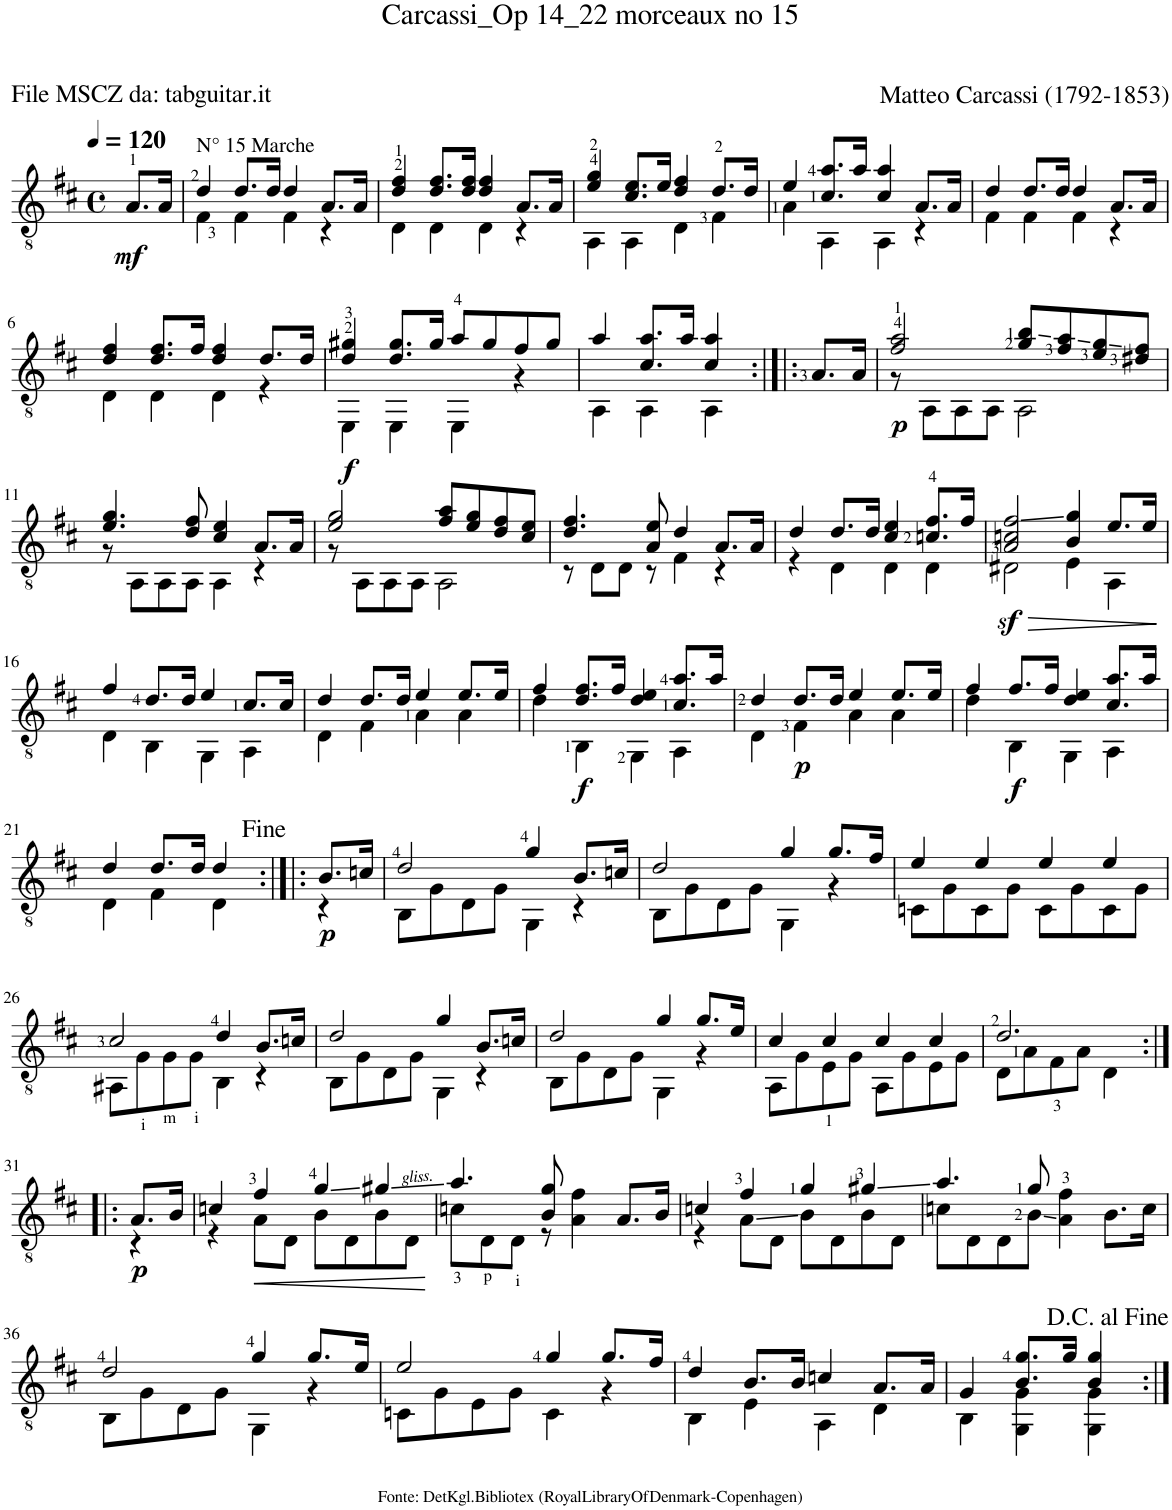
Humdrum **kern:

**kern	**dynam
*part1	*part1
*staff1	*staff1
*I"Guitar	*
*I'Guit.	*
*clefGv2	*
*k[f#c#]	*
*M4/4	*
*met(c)	*
*MM120	*
=	=
!	!LO:DY:b
8.A/L	mf
16A/Jk	.
=1	=1
*^	*
!LO:TX:a:t=N° 15 Marche	!	!
4d/	4F#\	.
8.d/L	4F#\	.
16d/Jk	.	.
4d/	4F#\	.
8.A/L	4r	.
16A/Jk	.	.
=2	=2	=2
4d/ 4f#/	4D\	.
8.d/ 8.f#/L	4D\	.
16d/ 16f#/Jk	.	.
4d/ 4f#/	4D\	.
8.A/L	4r	.
16A/Jk	.	.
=3	=3	=3
4e/ 4g/	4AA\	.
8.c#/ 8.e/L	4AA\	.
16e/Jk	.	.
4d/ 4f#/	4D\	.
8.d/L	4F#\	.
16d/Jk	.	.
=4	=4	=4
4e/	4A\	.
8.c#/ 8.a/L	4AA\	.
16a/Jk	.	.
4c#/ 4a/	4AA\	.
8.A/L	4r	.
16A/Jk	.	.
=5	=5	=5
4d/	4F#\	.
8.d/L	4F#\	.
16d/Jk	.	.
4d/	4F#\	.
8.A/L	4r	.
16A/Jk	.	.
!!LO:LB:g=z	!!
=6	=6	=6
4d/ 4f#/	4D\	.
8.d/ 8.f#/L	4D\	.
16f#/Jk	.	.
4d/ 4f#/	4D\	.
8.d/L	4r	.
16d/Jk	.	.
=7	=7	=7
!	!	!LO:DY:b
4d/ 4g#X/	4EE\	f
8.d/ 8.g#/L	4EE\	.
16g#/Jk	.	.
8a/L	4EE\	.
8g#/	.	.
8f#/	4r	.
8g#/J	.	.
=8	=8	=8
4a/	4AA\	.
8.c#/ 8.a/L	4AA\	.
16a/Jk	.	.
4c#/ 4a/	4AA\	.
*v	*v	*
=9:|!|:	=9:|!|:
8.A/L	.
16A/Jk	.
=10	=10
*^	*
!	!	!LO:DY:b
2f#/ 2a/	8r	p
.	8AA\L	.
.	8AA\	.
.	8AA\J	.
8g/ 8b/L	2AA\	.
8f#/ 8a/	.	.
8e/ 8g/	.	.
8d#X/ 8f#/J	.	.
!!LO:LB:g=z	!!
=11	=11	=11
4.e/ 4.g/	8r	.
.	8AA\L	.
.	8AA\	.
8d/ 8f#/	8AA\J	.
4c#/ 4e/	4AA\	.
8.A/L	4r	.
16A/Jk	.	.
=12	=12	=12
2e/ 2g/	8r	.
.	8AA\L	.
.	8AA\	.
.	8AA\J	.
8f#/ 8a/L	2AA\	.
8e/ 8g/	.	.
8d/ 8f#/	.	.
8c#/ 8e/J	.	.
=13	=13	=13
4.d/ 4.f#/	8r	.
.	8D\L	.
.	8D\J	.
8A/ 8e/	8r	.
4d/	4F#\	.
8.A/L	4r	.
16A/Jk	.	.
=14	=14	=14
4d/	4r	.
8.d/L	4D\	.
16d/Jk	.	.
4c#/ 4e/	4D\	.
8.cn/ 8.f#/L	4D\	.
16f#/Jk	.	.
=15	=15	=15
!	!	!LO:HP:b
!	!	!LO:DY:n=1:b
2A/ 2cn/ 2f#/	2D#X\	> sf
4B/ 4g/	4E\	.
8.e/L	4AA\	.
16e/Jk	.	.
*v	*v	*
.	]
!!LO:LB:g=z
=16	=16
*^	*
4f#/	4D\	.
8.d/L	4BB\	.
16d/Jk	.	.
4e/	4GG\	.
8.c#/L	4AA\	.
16c#/Jk	.	.
=17	=17	=17
4d/	4D\	.
8.d/L	4F#\	.
16d/Jk	.	.
4e/	4A\	.
8.e/L	4A\	.
16e/Jk	.	.
=18	=18	=18
4f#/	4d\	.
!	!	!LO:DY:b
8.d/ 8.f#/L	4BB\	f
16f#/Jk	.	.
4d/ 4e/	4GG\	.
8.c#/ 8.a/L	4AA\	.
16a/Jk	.	.
=19	=19	=19
4d/	4D\	.
!	!	!LO:DY:b
8.d/L	4F#\	p
16d/Jk	.	.
4e/	4A\	.
8.e/L	4A\	.
16e/Jk	.	.
=20	=20	=20
4f#/	4d\	.
!	!	!LO:DY:b
8.f#/L	4BB\	f
16f#/Jk	.	.
4d/ 4e/	4GG\	.
8.c#/ 8.a/L	4AA\	.
16a/Jk	.	.
!!LO:LB:g=z	!!
=21	=21	=21
4d/	4D\	.
8.d/L	4F#\	.
16d/Jk	.	.
4d/	4D\	.
=22:|!|:	=22:|!|:	=22:|!|:
!	!	!LO:DY:b
8.B/L	4r	p
16cn/Jk	.	.
=23	=23	=23
2d/	8BB\L	.
.	8G\	.
.	8D\	.
.	8G\J	.
4g/	4GG\	.
8.B/L	4r	.
16cn/Jk	.	.
=24	=24	=24
2d/	8BB\L	.
.	8G\	.
.	8D\	.
.	8G\J	.
4g/	4GG\	.
8.g/L	4r	.
16f#/Jk	.	.
=25	=25	=25
4e/	8Cn\L	.
.	8G\	.
4e/	8C\	.
.	8G\J	.
4e/	8C\L	.
.	8G\	.
4e/	8C\	.
.	8G\J	.
!!LO:LB:g=z	!!
=26	=26	=26
2c#/	8AA#X\L	.
.	8G\	.
.	8G\	.
.	8G\J	.
4d/	4BB\	.
8.B/L	4r	.
16cn/Jk	.	.
=27	=27	=27
2d/	8BB\L	.
.	8G\	.
.	8D\	.
.	8G\J	.
4g/	4GG\	.
8.B/L	4r	.
16cn/Jk	.	.
=28	=28	=28
2d/	8BB\L	.
.	8G\	.
.	8D\	.
.	8G\J	.
4g/	4GG\	.
8.g/L	4r	.
16e/Jk	.	.
=29	=29	=29
4c#/	8AA\L	.
.	8G\	.
4c#/	8E\	.
.	8G\J	.
4c#/	8AA\L	.
.	8G\	.
4c#/	8E\	.
.	8G\J	.
=30	=30	=30
2.d/	8D\L	.
.	8A\	.
.	8F#\	.
.	8A\J	.
.	4D\	.
!!LO:LB:g=z	!!
=31:|!|:	=31:|!|:	=31:|!|:
!	!	!LO:DY:b
8.A/L	4r	p
16B/Jk	.	.
=32	=32	=32
4cn/	4r	.
!	!	!LO:HP:b
4f#/	8A\L	<
.	8D\J	.
4g/	8B\L	.
.	8D\	.
4g#X/	8B\	.
.	8D\J	.
*v	*v	*
.	[
=33	=33
*^	*
4.a/	8cn\L	.
.	8D\	.
.	8D\J	.
8B/ 8g/	8r	.
4A\ 4f#\	2ryy	.
8.A/L	.	.
16B/Jk	.	.
=34	=34	=34
4cn/	4r	.
4f#/	8A\L	.
.	8D\J	.
4g/	8B\L	.
.	8D\	.
4g#X/	8B\	.
.	8D\J	.
=35	=35	=35
4.a/	8cn\L	.
.	8D\	.
.	8D\	.
8g/	8B\J	.
4A\ 4f#\	2ryy	.
8.B\L	.	.
16c\Jk	.	.
!!LO:LB:g=z	!!
=36	=36	=36
2d/	8BB\L	.
.	8G\	.
.	8D\	.
.	8G\J	.
4g/	4GG\	.
8.g/L	4r	.
16e/Jk	.	.
=37	=37	=37
2e/	8Cn\L	.
.	8G\	.
.	8E\	.
.	8G\J	.
4g/	4C\	.
8.g/L	4r	.
16f#/Jk	.	.
=38	=38	=38
4d/	4BB\	.
8.B/L	4E\	.
16B/Jk	.	.
4cn/	4AA\	.
8.A/L	4D\	.
16A/Jk	.	.
=39	=39	=39
4G/	4BB\	.
8.B/ 8.g/L	4GG\ 4G\	.
16g/Jk	.	.
4B/ 4g/	4GG\ 4G\	.
*v	*v	*
=:|!	=:|!
*-	*-
